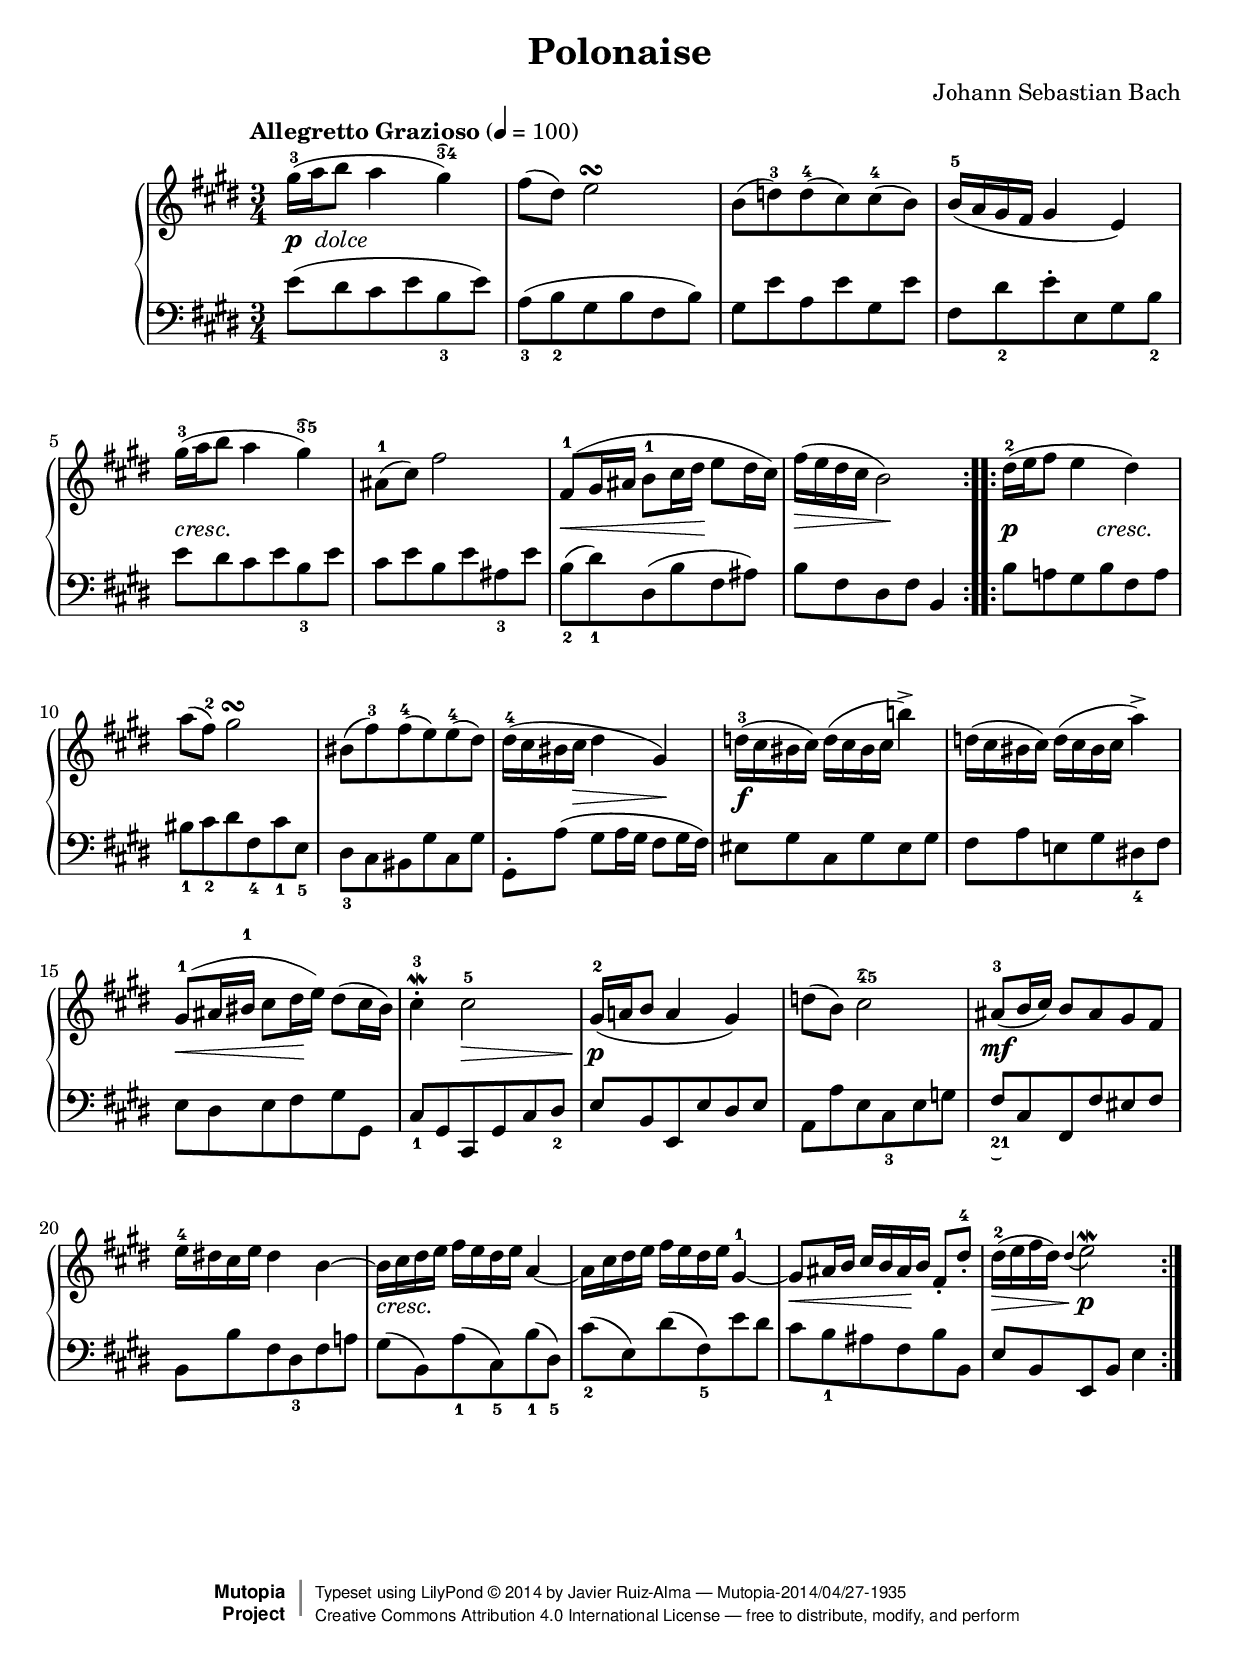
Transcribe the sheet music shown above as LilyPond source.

%--------------------------- HEADERS

\version "2.18.0"
\include "articulate.ly"

\paper {
	top-margin = 8\mm
	top-markup-spacing #'basic-distance = #8
	system-system-spacing #'basic-distance = #15
}

\header {
  title = "Polonaise"
  composer = "Johann Sebastian Bach"
	
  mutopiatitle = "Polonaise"
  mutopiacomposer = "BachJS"
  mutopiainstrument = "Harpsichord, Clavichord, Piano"
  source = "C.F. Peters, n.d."
  editor = "Carl Czerny, F.C. Griepenkeri, F.A. Roitzsch, S. Didenko"
  websource = "IMSLP #62909"
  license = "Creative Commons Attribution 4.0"
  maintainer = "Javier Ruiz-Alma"

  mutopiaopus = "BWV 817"
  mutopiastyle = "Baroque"

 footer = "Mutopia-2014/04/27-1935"
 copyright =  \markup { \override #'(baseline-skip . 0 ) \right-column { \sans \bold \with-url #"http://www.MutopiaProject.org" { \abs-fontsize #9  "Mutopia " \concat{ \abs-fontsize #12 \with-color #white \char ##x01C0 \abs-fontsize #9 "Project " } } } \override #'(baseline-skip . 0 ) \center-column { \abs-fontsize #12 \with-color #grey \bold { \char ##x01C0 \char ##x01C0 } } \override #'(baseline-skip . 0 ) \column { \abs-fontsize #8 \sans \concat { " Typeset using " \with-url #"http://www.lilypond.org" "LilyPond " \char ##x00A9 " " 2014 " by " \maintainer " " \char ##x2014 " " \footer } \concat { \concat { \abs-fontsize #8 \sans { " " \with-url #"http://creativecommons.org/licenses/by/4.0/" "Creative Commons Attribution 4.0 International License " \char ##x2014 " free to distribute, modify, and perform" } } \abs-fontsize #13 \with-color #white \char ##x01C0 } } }
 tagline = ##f
}


%--------------------------- DEFINITIONS

	global = { \key e \major \time 3/4 }
	setTempo = \tempo "Allegretto Grazioso" 4=100 
	
	switchThreeFour = \markup{ \left-align \override #'( baseline-skip . 0 ) \column { \raise #-0.2 \char ##x2040 \finger \concat { "3" \hspace #0.2 "4" } } }
	switchThreeFive = \markup{ \left-align \override #'( baseline-skip . 0 ) \column { \raise #-0.2 \char ##x2040 \finger \concat { "3" \hspace #0.2 "5" } } }
	switchFourFive = \markup{ \left-align \override #'( baseline-skip . 0 ) \column { \raise #-0.2 \char ##x2040 \finger \concat { "4" \hspace #0.2 "5" } } }
	switchInvTwoOne = \markup{ \left-align \override #'( baseline-skip . 1.5 ) \column { \finger \concat { "2" \hspace #0.2 "1 "} \raise #-1 \rotate #-180 \char ##x2040 } }
	addPadding = \once \override Script.padding = #0.7
	
	pDolce = \markup { \dynamic "p" \italic " dolce" }
	paddedPiano = \markup { \column { " " \dynamic "p" } }
	crescen = \markup { \column{ " " \italic "cresc." } }
	crescendo = \markup { \italic "cresc." }
	ctrCresc = \markup { \center-align \column{ " " \italic "cresc." } }
	hideP = \tweak stencil ##f\p
	hideF = \tweak stencil ##f\f
	forceFingeringToStem = \override Fingering.add-stem-support = ##t
	pushFingerUp = \once \override Fingering.extra-offset = #'(0.0 . 1.4 )
	angleBeamOne = \once \override Beam.positions = #'( -4.0 . -3.3 )
	angleBeamTwo = \once \override Beam.positions = #'( -0.9 . -0.9 )
	angleBeamThree = \once \override Beam.positions = #'( -1.8 . -1.8 )
	angleBeamFour = \once \override Beam.positions = #'( -1.8 . -2.2 )
	angleBeamFive = \once \override Beam.positions = #'( 2.4 . 2.8 )
	angleBeamSix = \once \override Beam.positions = #'( 3.2 . 3.6 )
	shapeSlurOne = \once \override Slur.control-points = #'( ( 1.594 . 2.59) ( 6.5753 . 5.479) ( 16.338 . 4.383) ( 20.323 . 1.693) )
	shapeSlurTwo = \once \override Slur.control-points = #'( ( 1.594 . 3.785) ( 4.9813 . 5.28) ( 9.7634 . 5.778) ( 13.549 . 3.287) )
	nb = \noBreak
	firstTrebleVolta = {
		gis16-3(_\pDolce-\hideP a b8 a4 gis)^\switchThreeFour	\nb	| % 1
		fis8( dis) \addPadding e2\turn				\nb	| % 2
		b8( d)-3 d(-4 cis) cis(-4 b)				\nb	| % 3
		b16(-5 a gis fis gis4 e)					| % 4
		gis'16(-3_\crescen a b8 a4 gis)^\switchThreeFive	\nb	| % 5
		ais,8(-1 cis) fis2					\nb	| % 6
		\shapeSlurOne
		fis,8(-1\< gis16 ais b8-1 cis16 dis\! e8 dis16 cis)	\nb	| % 7
		fis16(\> e dis cis  b2)\!				\nb	| % 8
	}
	secondTrebleVolta = {
		dis16(-2_\paddedPiano-\hideP e fis8 e4 dis)_\ctrCresc		| % 9
		a'8( fis)-2 \addPadding gis2\turn 			\nb	| %10
		bis,8( fis')-3 fis(-4 e) e(-4 dis)			\nb	| %11
		dis16(-4 cis bis cis\> dis4 gis,)\!			\nb	| %12
		d'16(-3\f cis bis cis)
		d16( cis bis cis \addPadding b'!4)\accent		\nb	| %13
		d,16( cis bis cis)
		d16( cis bis cis \addPadding a'4)\accent			| %14
		\shapeSlurTwo 
		gis,8(-1\< ais16 \pushFingerUp <bis^1> cis8 dis16\!
		      e) dis8( cis16 bis)				\nb	| %15
		cis4-.\mordent-3 cis2\>-5				\nb	| %16
		gis16(-2\p a! b8 a4 gis)				\nb	| %17
		d'8( b) cis2^\switchFourFive \stemUp 			\nb	| %18
		ais8(-3\mf b16 cis) b8 ais gis fis \stemNeutral			| %19
		e'16-4 dis! cis e dis4 b ~				\nb	| %20
		b16_\crescendo cis dis e  fis e dis e a,4 ~		\nb	| %21
		a16 cis dis e fis e dis e gis,4-1 ~			\nb	| %22
		gis8\< ais16 b  \stemUp cis b ais\! b
		     \angleBeamSix fis8-. dis'-4-.			\nb	| %23
	\stemNeutral
	}
	lastTrebleBarPrint = {
		dis16(-2\> e fis dis)  \grace { dis4( }  e2)\mordent\p		| %24
	}
	lastTrebleBarMIDI = {
		dis16(-2\> e fis dis) e2\mordent\p				| %24
	}


%--------------------------- TYPESET MUSIC

upperPrint= \relative c'''{
	\clef treble
	\setTempo
	\repeat volta 2 {
	\firstTrebleVolta
	}
	\repeat volta 2 {
	\secondTrebleVolta
	\lastTrebleBarPrint					
	}
}

upperMIDI= \relative c'''{
	\clef treble
	\setTempo
	\repeat volta 2 {
	\firstTrebleVolta
	}
	\repeat volta 2 {
	\secondTrebleVolta
	\lastTrebleBarMIDI					
	}
}

lower= \relative c' {
	\clef bass
	\forceFingeringToStem
	
	\repeat volta 2 {
	\angleBeamTwo e8( dis cis e <b_3> e)			| % 1
	<a,_3>8( <b_2> gis b fis b)				| % 2
	\angleBeamThree gis8 e' a, e' gis, e'			| % 3
	fis,8 <dis'_2> e-. e, gis <b_2>				| % 4
	\angleBeamTwo e8 dis cis e <b_3> e			| % 5
	cis8 e b e <ais,_3> e'					| % 6
	<b_2>8( <dis_1>) dis,( b' fis ais)			| % 7
	b8 fis dis fis b,4					| % 8
	}
	
	\repeat volta 2 {
	b'8-\hideP a! gis b fis a				| % 9
	\angleBeamFour
	<bis_1>8 <cis_2> dis <fis,_4> <cis'_1> <e,_5>		| %10
	<dis_3>8 cis bis gis' cis, gis'				| %11
	\angleBeamOne gis,8-.[ a'(] gis a16 gis fis8 gis16 fis)	| %12
	eis8-\hideF gis cis, gis' eis gis			| %13
	fis8 a e! gis <dis!_4> fis				| %14
	\stemDown e8 dis e fis gis gis,	\stemNeutral		| %15
	\angleBeamFive <cis_1>8 gis cis, gis' cis <dis_2>	| %16
	e8 b e, e' dis e					| %17
	\stemDown a,8 a' e <cis_3> e g \stemNeutral		| %18
	fis8_\switchInvTwoOne cis fis, fis' eis fis		| %19
	b,8 b' fis <dis_3> fis a!				| %20
	gis8( b,) <a'_1>( <cis,_5>) <b'_1>( <dis,_5>)		| %21
	<cis'_2>8( e,) dis'( <fis,_5>) e' dis			| %22
	cis8 <b_1> ais fis b b,					| %23
	e8 b e, b' e4						| %24
	}
}

%----------------------------- PRINT MUSIC

\score {
	  \new PianoStaff
	  <<
	  	  \new Staff = "upper" { \global \upperPrint }
	  	  \new Staff = "lower" { \global \lower }
	  >>
	  \layout { }
}

%----------------------------- PLAY MUSIC

\score {
	  \new PianoStaff
	  \unfoldRepeats \articulate
	  <<
	  	  \new Staff = "upper" { \global \upperMIDI }
	  	  \new Staff = "lower" { \global \lower }
	  >>
	  \midi   { }
}
